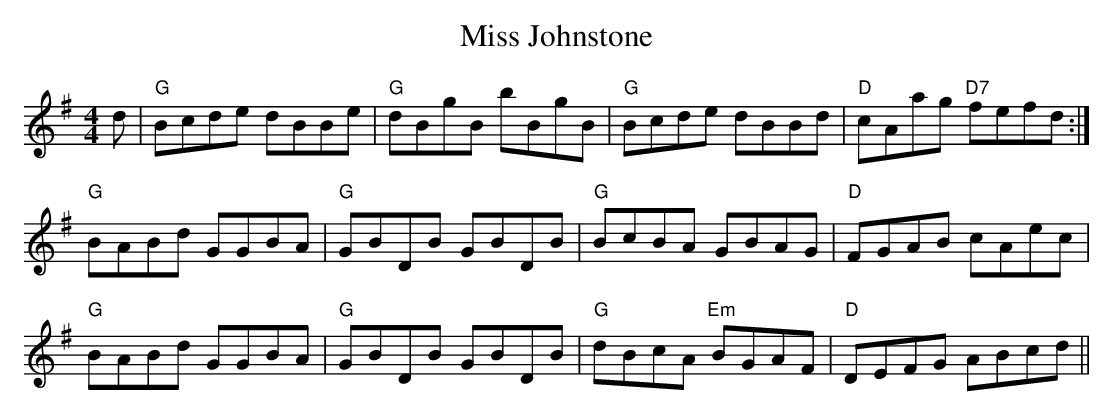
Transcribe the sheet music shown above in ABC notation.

X:1
T:Miss Johnstone
M:4/4
L:1/8
K:G
d|"G"Bcde dBBe|"G"dBgB bBgB|"G"Bcde dBBd|"D"cAag "D7"fefd:|!
"G"BABd GGBA |"G"GBDB GBDB|"G"BcBA GBAG|"D"FGAB cAec|!
"G"BABd GGBA|"G"GBDB GBDB|"G"dBcA "Em"BGAF|"D"DEFG ABcd||
